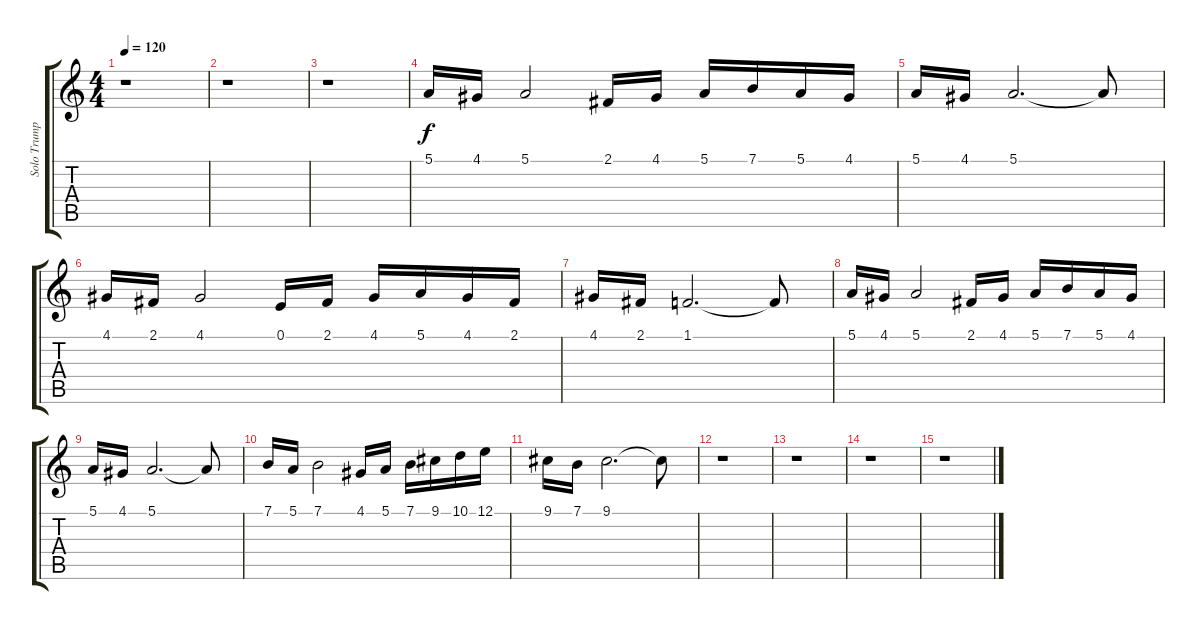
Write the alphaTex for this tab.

\track ("Solo Trumpet" "Solo Trump") {instrument trumpet}
\staff {score tabs}
\tuning (E4 B3 G3 D3 A2 E2) {hide}
\ts (4 4)
\tempo 120
\clef g2
\ks c
r.1{dy f} |
r.1 |
r.1 |
5.1.16 4.1.16 5.1.2 2.1.16 4.1.16 5.1.16 7.1.16 5.1.16 4.1.16 |
5.1.16 4.1.16 5.1.2{d} 5.1{t}.8 |
4.1.16 2.1.16 4.1.2 0.1.16 2.1.16 4.1.16 5.1.16 4.1.16 2.1.16 |
4.1.16 2.1.16 1.1.2{d} 1.1{t}.8 |
5.1.16 4.1.16 5.1.2 2.1.16 4.1.16 5.1.16 7.1.16 5.1.16 4.1.16 |
5.1.16 4.1.16 5.1.2{d} 5.1{t}.8 |
7.1.16 5.1.16 7.1.2 4.1.16 5.1.16 7.1.16 9.1.16 10.1.16 12.1.16 |
9.1.16 7.1.16 9.1.2{d} 9.1{t}.8 |
r.1 |
r.1 |
r.1 |
r.1
